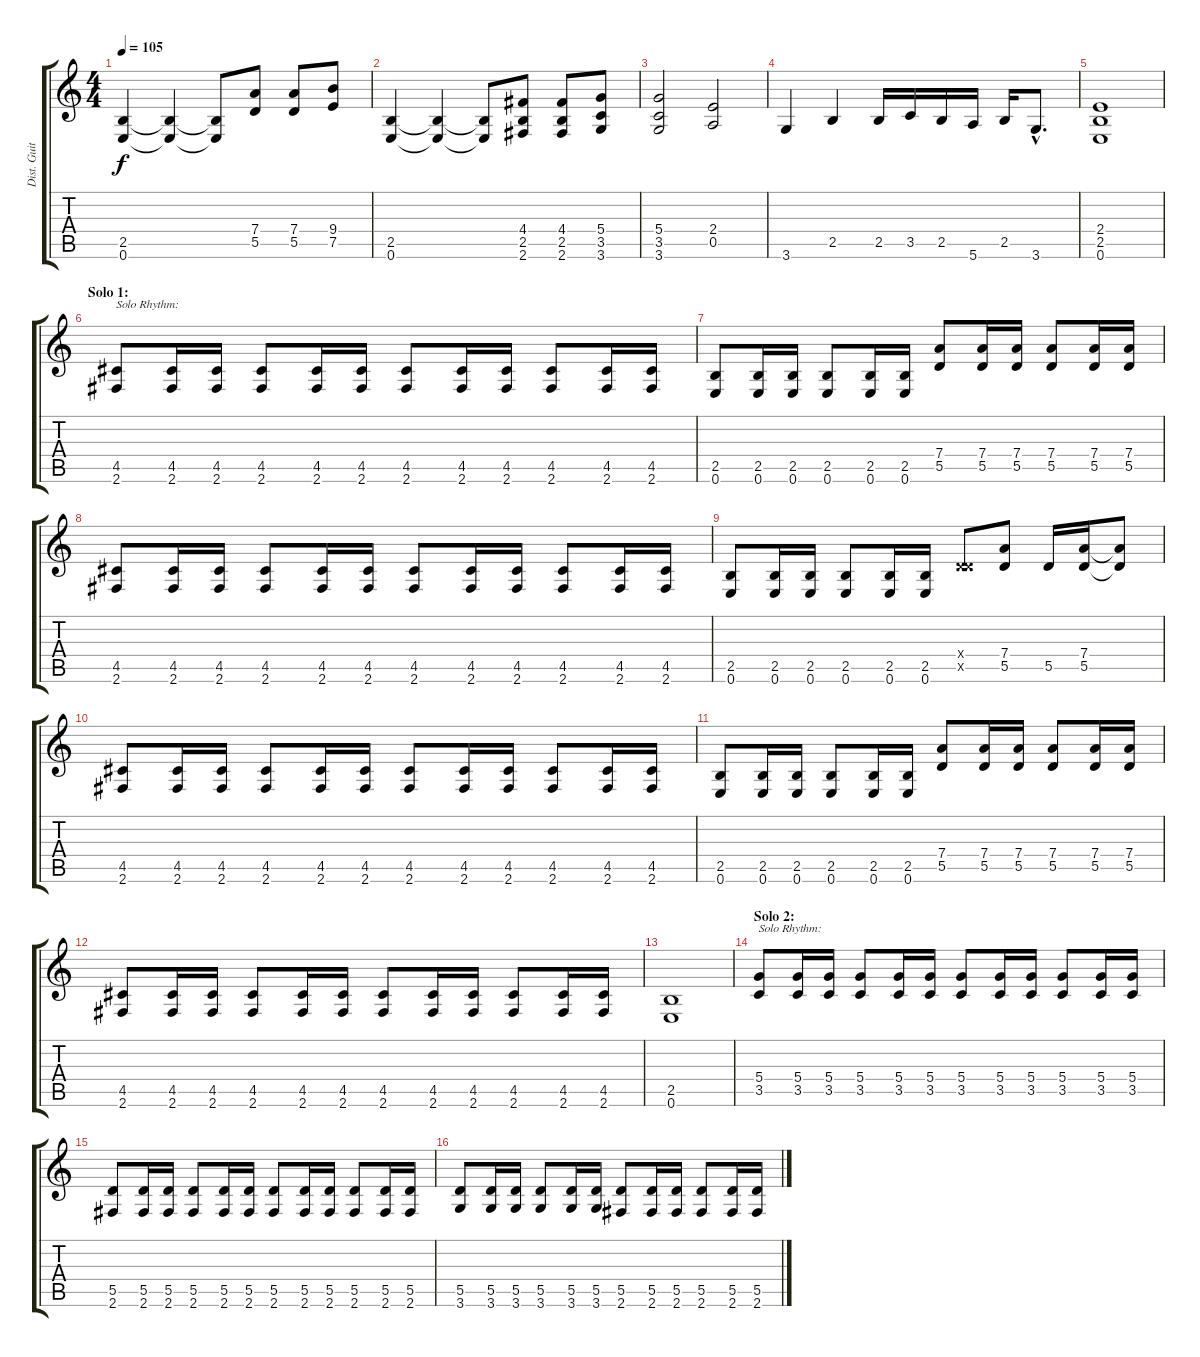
\track ("Dist. Guitar 2" "Dist. Guit") {instrument distortionguitar}
\staff {score tabs}
\tuning (E4 B3 G3 D3 A2 E2) {hide}
\ts (4 4)
\tempo 105
\clef g2
\ks c
(2.5 0.6).4{dy f} (2.5{t} 0.6{t}).4 (2.5{t} 0.6{t}).8 (7.4 5.5).8 (7.4 5.5).8 (9.4 7.5).8 |
(2.5 0.6).4 (2.5{t} 0.6{t}).4 (2.5{t} 0.6{t}).8 (4.4 2.5 2.6).8 (4.4 2.5 2.6).8 (5.4 3.5 3.6).8 |
(5.4 3.5 3.6).2 (2.4 0.5).2 |
3.6.4 2.5.4 2.5.16 3.5.16 2.5.16 5.6.16 2.5.16 3.6{hac}.8{d} |
(2.4 2.5 0.6).1 |
\section ("" "Solo 1:")
(4.5 2.6).8{txt "Solo Rhythm:"} (4.5 2.6).16 (4.5 2.6).16 (4.5 2.6).8 (4.5 2.6).16 (4.5 2.6).16 (4.5 2.6).8 (4.5 2.6).16 (4.5 2.6).16 (4.5 2.6).8 (4.5 2.6).16 (4.5 2.6).16 |
(2.5 0.6).8 (2.5 0.6).16 (2.5 0.6).16 (2.5 0.6).8 (2.5 0.6).16 (2.5 0.6).16 (7.4 5.5).8 (7.4 5.5).16 (7.4 5.5).16 (7.4 5.5).8 (7.4 5.5).16 (7.4 5.5).16 |
(4.5 2.6).8 (4.5 2.6).16 (4.5 2.6).16 (4.5 2.6).8 (4.5 2.6).16 (4.5 2.6).16 (4.5 2.6).8 (4.5 2.6).16 (4.5 2.6).16 (4.5 2.6).8 (4.5 2.6).16 (4.5 2.6).16 |
(2.5 0.6).8 (2.5 0.6).16 (2.5 0.6).16 (2.5 0.6).8 (2.5 0.6).16 (2.5 0.6).16 (0.4{x} 5.5{x}).8 (7.4 5.5).8 5.5.16 (7.4 5.5).16 (7.4{t} 5.5{t}).8 |
(4.5 2.6).8 (4.5 2.6).16 (4.5 2.6).16 (4.5 2.6).8 (4.5 2.6).16 (4.5 2.6).16 (4.5 2.6).8 (4.5 2.6).16 (4.5 2.6).16 (4.5 2.6).8 (4.5 2.6).16 (4.5 2.6).16 |
(2.5 0.6).8 (2.5 0.6).16 (2.5 0.6).16 (2.5 0.6).8 (2.5 0.6).16 (2.5 0.6).16 (7.4 5.5).8 (7.4 5.5).16 (7.4 5.5).16 (7.4 5.5).8 (7.4 5.5).16 (7.4 5.5).16 |
(4.5 2.6).8 (4.5 2.6).16 (4.5 2.6).16 (4.5 2.6).8 (4.5 2.6).16 (4.5 2.6).16 (4.5 2.6).8 (4.5 2.6).16 (4.5 2.6).16 (4.5 2.6).8 (4.5 2.6).16 (4.5 2.6).16 |
(2.5 0.6).1 |
\section ("" "Solo 2:")
(5.4 3.5).8{txt "Solo Rhythm:"} (5.4 3.5).16 (5.4 3.5).16 (5.4 3.5).8 (5.4 3.5).16 (5.4 3.5).16 (5.4 3.5).8 (5.4 3.5).16 (5.4 3.5).16 (5.4 3.5).8 (5.4 3.5).16 (5.4 3.5).16 |
(5.5 2.6).8 (5.5 2.6).16 (5.5 2.6).16 (5.5 2.6).8 (5.5 2.6).16 (5.5 2.6).16 (5.5 2.6).8 (5.5 2.6).16 (5.5 2.6).16 (5.5 2.6).8 (5.5 2.6).16 (5.5 2.6).16 |
(5.5 3.6).8 (5.5 3.6).16 (5.5 3.6).16 (5.5 3.6).8 (5.5 3.6).16 (5.5 3.6).16 (5.5 2.6).8 (5.5 2.6).16 (5.5 2.6).16 (5.5 2.6).8 (5.5 2.6).16 (5.5 2.6).16
